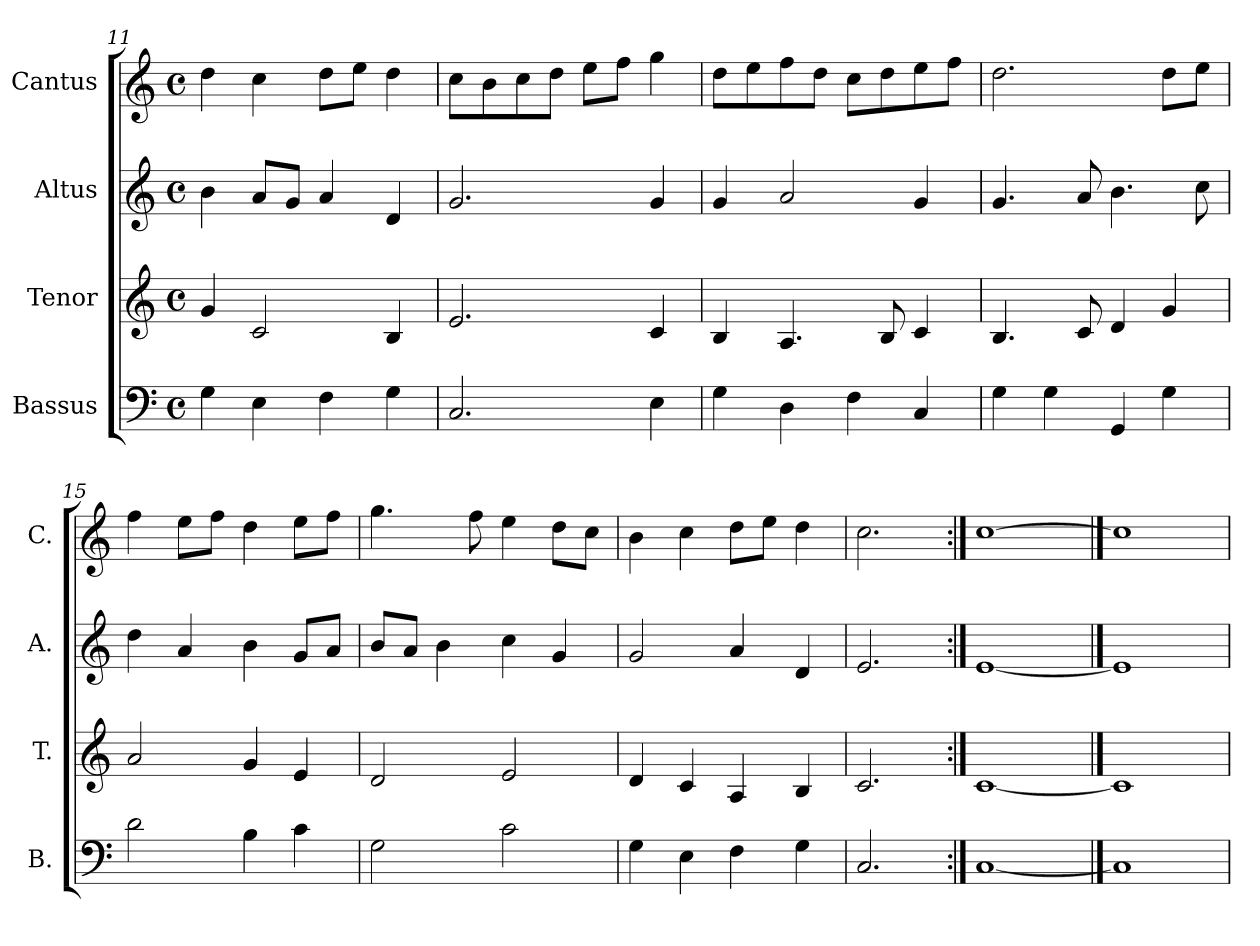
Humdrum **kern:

**kern	**kern	**kern	**kern
*part4	*part3	*part2	*part1
*staff4	*staff3	*staff2	*staff1
*I"Bassus	*I"Tenor	*I"Altus	*I"Cantus
*I'B.	*I'T.	*I'A.	*I'C.
*clefF4	*clefG2	*clefG2	*clefG2
*k[]	*k[]	*k[]	*k[]
*C:	*C:	*C:	*C:
*M4/4	*M4/4	*M4/4	*M4/4
*met(c)	*met(c)	*met(c)	*met(c)
=11	=11	=11	=11
4G\	4g/	4b\	4dd\
4E\	2c/	8a/L	4cc\
.	.	8g/J	.
4F\	.	4a/	8dd\L
.	.	.	8ee\J
4G\	4B/	4d/	4dd\
=12	=12	=12	=12
2.C/	2.e/	2.g/	8cc\L
.	.	.	8b\
.	.	.	8cc\
.	.	.	8dd\J
.	.	.	8ee\L
.	.	.	8ff\J
4E\	4c/	4g/	4gg\
=13	=13	=13	=13
4G\	4B/	4g/	8dd\L
.	.	.	8ee\
4D\	4.A/	2a/	8ff\
.	.	.	8dd\J
4F\	.	.	8cc\L
.	8B/	.	8dd\
4C/	4c/	4g/	8ee\
.	.	.	8ff\J
=14	=14	=14	=14
4G\	4.B/	4.g/	2.dd\
4G\	.	.	.
.	8c/	8a/	.
4GG/	4d/	4.b\	.
4G\	4g/	.	8dd\L
.	.	8cc\	8ee\J
=15	=15	=15	=15
2d\	2a/	4dd\	4ff\
.	.	4a/	8ee\L
.	.	.	8ff\J
4B\	4g/	4b\	4dd\
4c\	4e/	8g/L	8ee\L
.	.	8a/J	8ff\J
=16	=16	=16	=16
2G\	2d/	8b/L	4.gg\
.	.	8a/J	.
.	.	4b\	.
.	.	.	8ff\
2c\	2e/	4cc\	4ee\
.	.	4g/	8dd\L
.	.	.	8cc\J
=17	=17	=17	=17
4G\	4d/	2g/	4b\
4E\	4c/	.	4cc\
4F\	4A/	4a/	8dd\L
.	.	.	8ee\J
4G\	4B/	4d/	4dd\
=18	=18	=18	=18
2.C/	2.c/	2.e/	2.cc\
=19:|!	=19:|!	=19:|!	=19:|!
[1C/	[1c/	[1e/	[1cc\
==20	==20	==20	==20
1C/]	1c/]	1e/]	1cc\]
=	=	=	=
*-	*-	*-	*-
